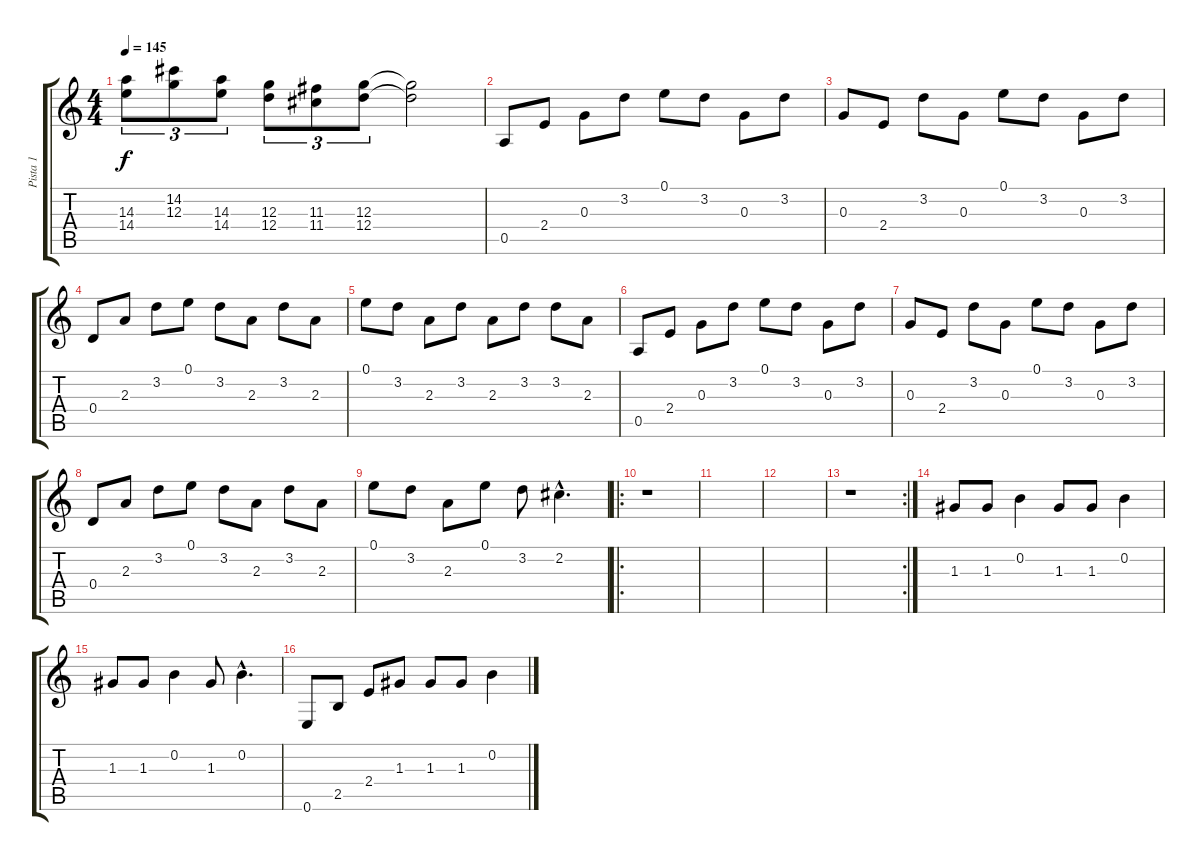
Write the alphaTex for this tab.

\track ("Pista 1" "Pista 1") {instrument acousticguitarnylon}
\staff {score tabs}
\tuning (E4 B3 G3 D3 A2 E2) {hide}
\ts (4 4)
\tempo 145
\clef g2
\ks c
(14.3 14.4).8{tu (3 2) dy f} (14.2 12.3).8{tu (3 2)} (14.3 14.4).8{tu (3 2)} (12.3 12.4).8{tu (3 2)} (11.3 11.4).8{tu (3 2)} (12.3 12.4).8{tu (3 2)} (12.3{t} 12.4{t}).2 |
0.5.8 2.4.8 0.3.8 3.2.8 0.1.8 3.2.8 0.3.8 3.2.8 |
0.3.8 2.4.8 3.2.8 0.3.8 0.1.8 3.2.8 0.3.8 3.2.8 |
0.4.8 2.3.8 3.2.8 0.1.8 3.2.8 2.3.8 3.2.8 2.3.8 |
0.1.8 3.2.8 2.3.8 3.2.8 2.3.8 3.2.8 3.2.8 2.3.8 |
0.5.8 2.4.8 0.3.8 3.2.8 0.1.8 3.2.8 0.3.8 3.2.8 |
0.3.8 2.4.8 3.2.8 0.3.8 0.1.8 3.2.8 0.3.8 3.2.8 |
0.4.8 2.3.8 3.2.8 0.1.8 3.2.8 2.3.8 3.2.8 2.3.8 |
0.1.8 3.2.8 2.3.8 0.1.8 3.2.8 2.2{hac}.4{d} |
\ro
r.1 |
|
|
\rc 2
r.1 |
1.3.8 1.3.8 0.2.4 1.3.8 1.3.8 0.2.4 |
1.3.8 1.3.8 0.2.4 1.3.8 0.2{hac}.4{d} |
0.6.8 2.5.8 2.4.8 1.3.8 1.3.8 1.3.8 0.2.4
